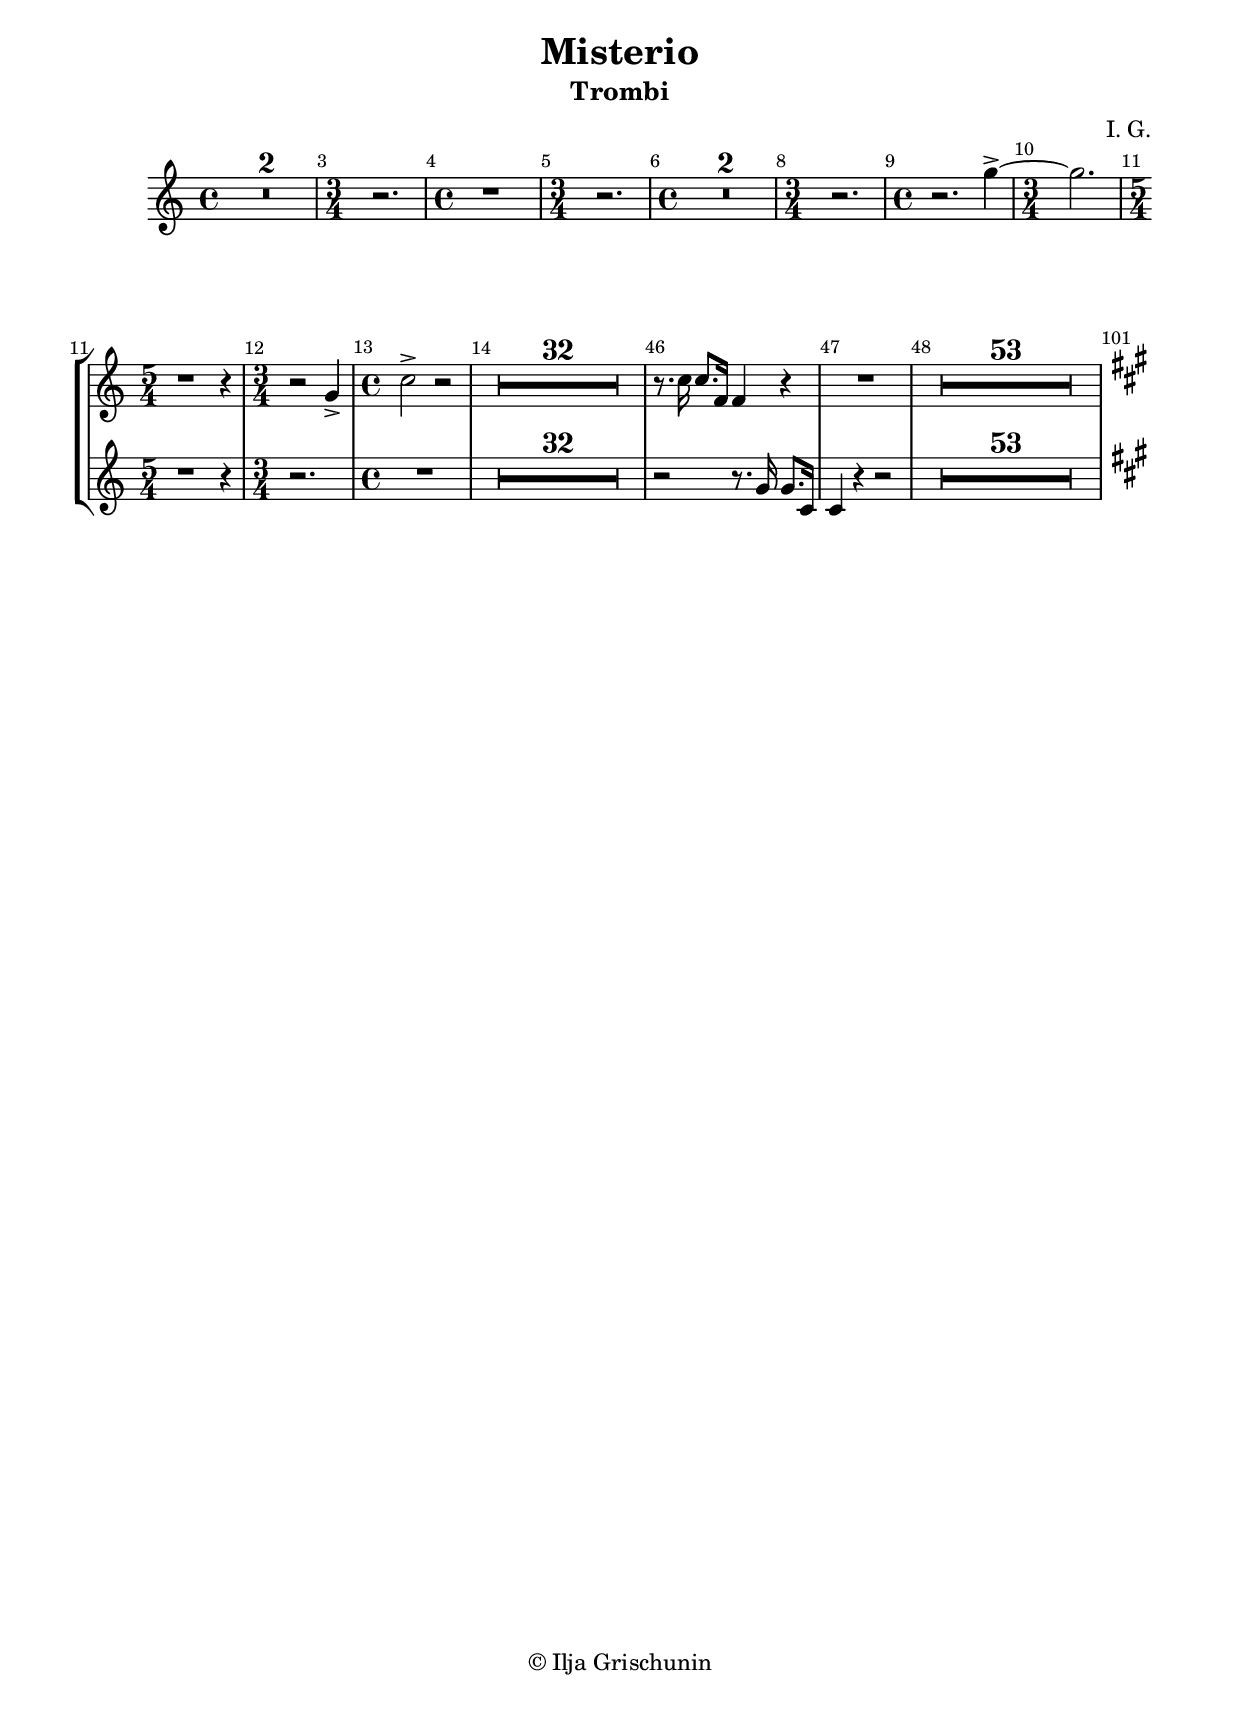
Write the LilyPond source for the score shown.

\version "2.19.15"
%\version "2.18.0"

\language "deutsch"

\header {
  title = "Misterio"
  subtitle = "Trombi"
  meter = ""
  composer = "I. G."
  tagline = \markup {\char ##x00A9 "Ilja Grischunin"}
}

\paper {
  #(set-paper-size "a4")
  top-system-spacing.basic-distance = #15
  top-markup-spacing.basic-distance = #5
  markup-system-spacing.basic-distance = #15
  system-system-spacing.basic-distance = #18
  last-bottom-spacing.basic-distance = #15
  left-margin = 15
  right-margin = 15
  %two-sided = ##t
  %inner-margin = 25
  %outer-margin = 15
}

\layout {
  indent = 10
  \context {
    \Score
    %\remove "Bar_number_engraver"
    \override BarNumber.break-visibility = ##(#t #t #t)
    \RemoveEmptyStaves
    \override VerticalAxisGroup.remove-first = ##t
  }
}

\version "2.19.15"
%\version "2.18.0"

\language "deutsch"

%%%%%%%%%%%%%%%%%%%%%%%%%%%%%%%%%%%%%%%%%%%%%%%%
trumpetEinsMusic = \relative {
  \set Score.skipBars = ##t
  \time 4/4 R1*2
  \time 3/4 r2.
  \time 4/4 r1
  \time 3/4 r2.
  \time 4/4 R1*2
  \time 3/4 r2.
  \time 4/4 r2. f''4->~
  \time 3/4 f2.
  \time 5/4 r1 r4
  \time 3/4 r2 f,4->
  \time 4/4 b2-> r R1*32 r8. b16 b8. es,16 es4 r R1*54
  \key g \major
}

%%%%%%%%%%%%%%%%%%%%%%%%%%%%%%%%%%%%%%%%%%%%%%%%
trumpetZweiMusic = \relative {
  \set Score.skipBars = ##t
  \time 4/4 R1*2
  \time 3/4 r2.
  \time 4/4 r1
  \time 3/4 r2.
  \time 4/4 R1*2
  \time 3/4 r2.
  \time 4/4 r1
  \time 3/4 r2.
  \time 5/4 r1 r4
  \time 3/4 r2.
  \time 4/4 R1*33 r2 r8. f'16 f8. b,16 b4 r r2 R1*53
  \key g \major
}


\score {
  \new StaffGroup
  <<
    \new Staff {
      \transpose b c'
      \trumpetEinsMusic
    }
    \new Staff {
      \transpose b c'
      \trumpetZweiMusic
    }
  >>
  %\midi {}
}